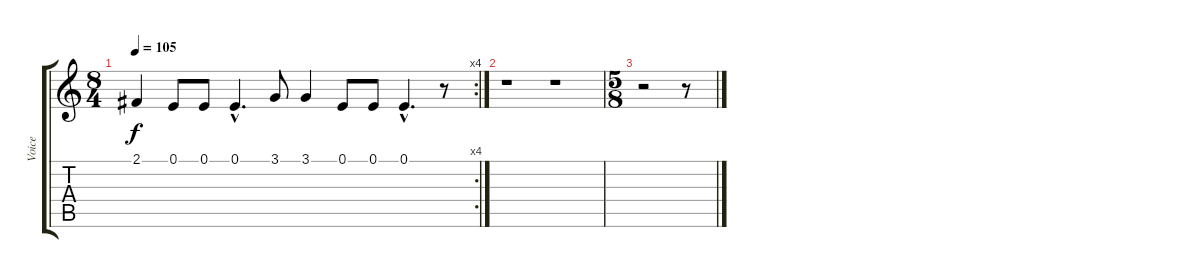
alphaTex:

\track ("Voice" "Voice") {instrument violin}
\staff {score tabs}
\tuning (E4 B3 G3 D3 A2 E2) {hide}
\rc 4
\ts (8 4)
\tempo 105
\clef g2
\ks c
2.1.4{dy f} 0.1.8 0.1.8 0.1{hac}.4{d} 3.1.8 3.1.4 0.1.8 0.1.8 0.1{hac}.4{d} r.8 |
r.1 r.1 |
\ts (5 8)
r.2 r.8
